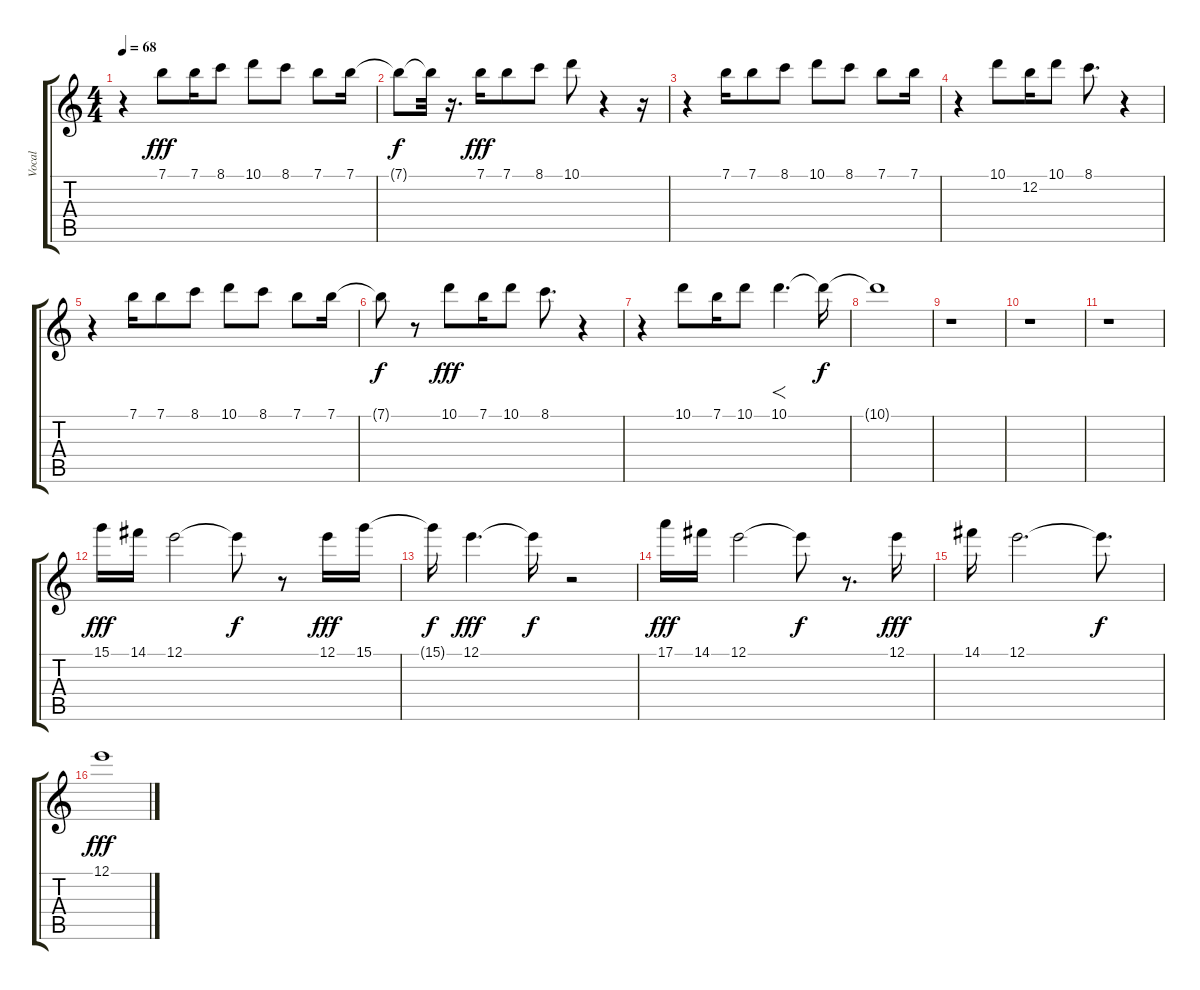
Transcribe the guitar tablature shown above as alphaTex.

\track ("Vocal" "Vocal") {instrument distortionguitar}
\staff {score tabs}
\tuning (E4 B3 G3 D3 A2 E2) {hide}
\ts (4 4)
\tempo 68
\clef g2
\ks c
r.4{dy fff} 7.1.8 7.1.16 8.1.8 10.1.8 8.1.8 7.1.8 7.1.16 |
7.1{t}.8{dy f} 7.1{t}.32 r.16{d} 7.1.16{dy fff} 7.1.8 8.1.8 10.1.8 r.4 r.16 |
r.4 7.1.16 7.1.8 8.1.8 10.1.8 8.1.8 7.1.8 7.1.16 |
r.4 10.1.8 12.2.16 10.1.8 8.1.8{d} r.4 |
r.4 7.1.16 7.1.8 8.1.8 10.1.8 8.1.8 7.1.8 7.1.16 |
7.1{t}.8{dy f} r.8 10.1.8{dy fff} 7.1.16 10.1.8 8.1.8{d} r.4 |
r.4 10.1.8 7.1.16 10.1.8 10.1.4{f d} 10.1{t}.16{dy f} |
10.1{t}.1 |
r.1 |
r.1 |
r.1 |
15.1.16{dy fff} 14.1.16 12.1.2 12.1{t}.8{dy f} r.8 12.1.16{dy fff} 15.1.16 |
15.1{t}.16{dy f} 12.1.4{d dy fff} 12.1{t}.16{dy f} r.2 |
17.1.16{dy fff} 14.1.16 12.1.2 12.1{t}.8{dy f} r.8{d} 12.1.16{dy fff} |
14.1.16 12.1.2{d} 12.1{t}.8{d dy f} |
12.1.1{dy fff}
